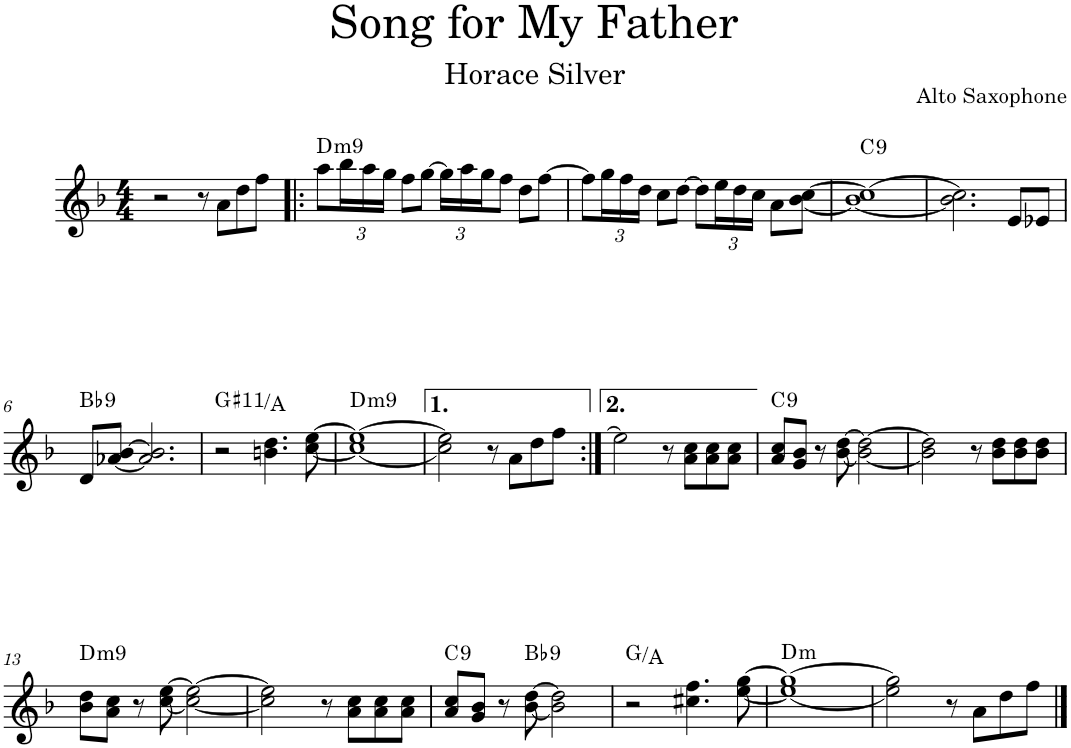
**kern	**harte
*part1	*part1
*staff1	*
*I"Alto Saxophone	*
*I'A. Sax.	*
*clefG2	*
*Trd5c9	*
*k[b-]	*
*M4/4	*
=1	=1
2r	.
8r	.
8a\L	.
8dd\	.
8ff\J	.
=2!|:	=2!|:
!	!LO:H:kt=m9
8aa\L	D:min9
*Xbrackettup	*
24bb-\L	.
24aa\	.
24gg\JJ	.
8ff\L	.
[8gg\J	.
24gg\LL]	.
24aa\	.
24gg\J	.
8ff\J	.
8dd\L	.
[8ff\J	.
=3	=3
8ff\L]	.
24gg\L	.
24ff\	.
24dd\JJ	.
8cc\L	.
[8dd\J	.
8dd\L]	.
24ee\L	.
24dd\	.
24cc\JJ	.
8a\L	.
[8b-\ [8cc\J	.
=4	=4
!	!LO:H:kt=9
1b-_ 1cc_	C:9
=5	=5
2.b-\] 2.cc\]	.
8e/L	.
8e-X/J	.
!!LO:LB:g=z
=6	=6
!	!LO:H:kt=9
8d/L	Bb:9
[8a-X/ [8b-/J	.
2.a-/] 2.b-/]	.
=7	=7
2r	G:maj(#11)/2
4.bn\ 4.dd\	.
[8cc\ [8ee\	.
=8	=8
!	!LO:H:kt=m9
1cc_ 1ee_	D:min9
=9	=9
2cc\] 2ee\]	.
8r	.
8a\L	.
8dd\	.
8ff\J	.
=10:|!	=10:|!
2ee\	.
8r	.
8a\ 8cc\L	.
8a\ 8cc\	.
8a\ 8cc\J	.
=11	=11
!	!LO:H:kt=9
8a/ 8cc/L	C:9
8g/ 8b-/J	.
8r	.
[8b-\ [8dd\	.
2b-\_ 2dd\_	.
=12	=12
2b-\] 2dd\]	.
8r	.
8b-\ 8dd\L	.
8b-\ 8dd\	.
8b-\ 8dd\J	.
!!LO:LB:g=z
=13	=13
!	!LO:H:kt=m9
8b-\ 8dd\L	D:min9
8a\ 8cc\J	.
8r	.
[8cc\ [8ee\	.
2cc\_ 2ee\_	.
=14	=14
2cc\] 2ee\]	.
8r	.
8a\ 8cc\L	.
8a\ 8cc\	.
8a\ 8cc\J	.
=15	=15
!	!LO:H:kt=9
8a/ 8cc/L	C:9
8g/ 8b-/J	.
8r	.
!	!LO:H:kt=9
[8b-\ [8dd\	Bb:9
2b-\] 2dd\]	.
=16	=16
2r	G:maj/2
4.cc#X\ 4.ff\	.
[8ee\ [8gg\	.
=17	=17
!	!LO:H:kt=m
1ee_ 1gg_	D:min
=18	=18
2ee\] 2gg\]	.
8r	.
8a\L	.
8dd\	.
8ff\J	.
==	==
*-	*-
